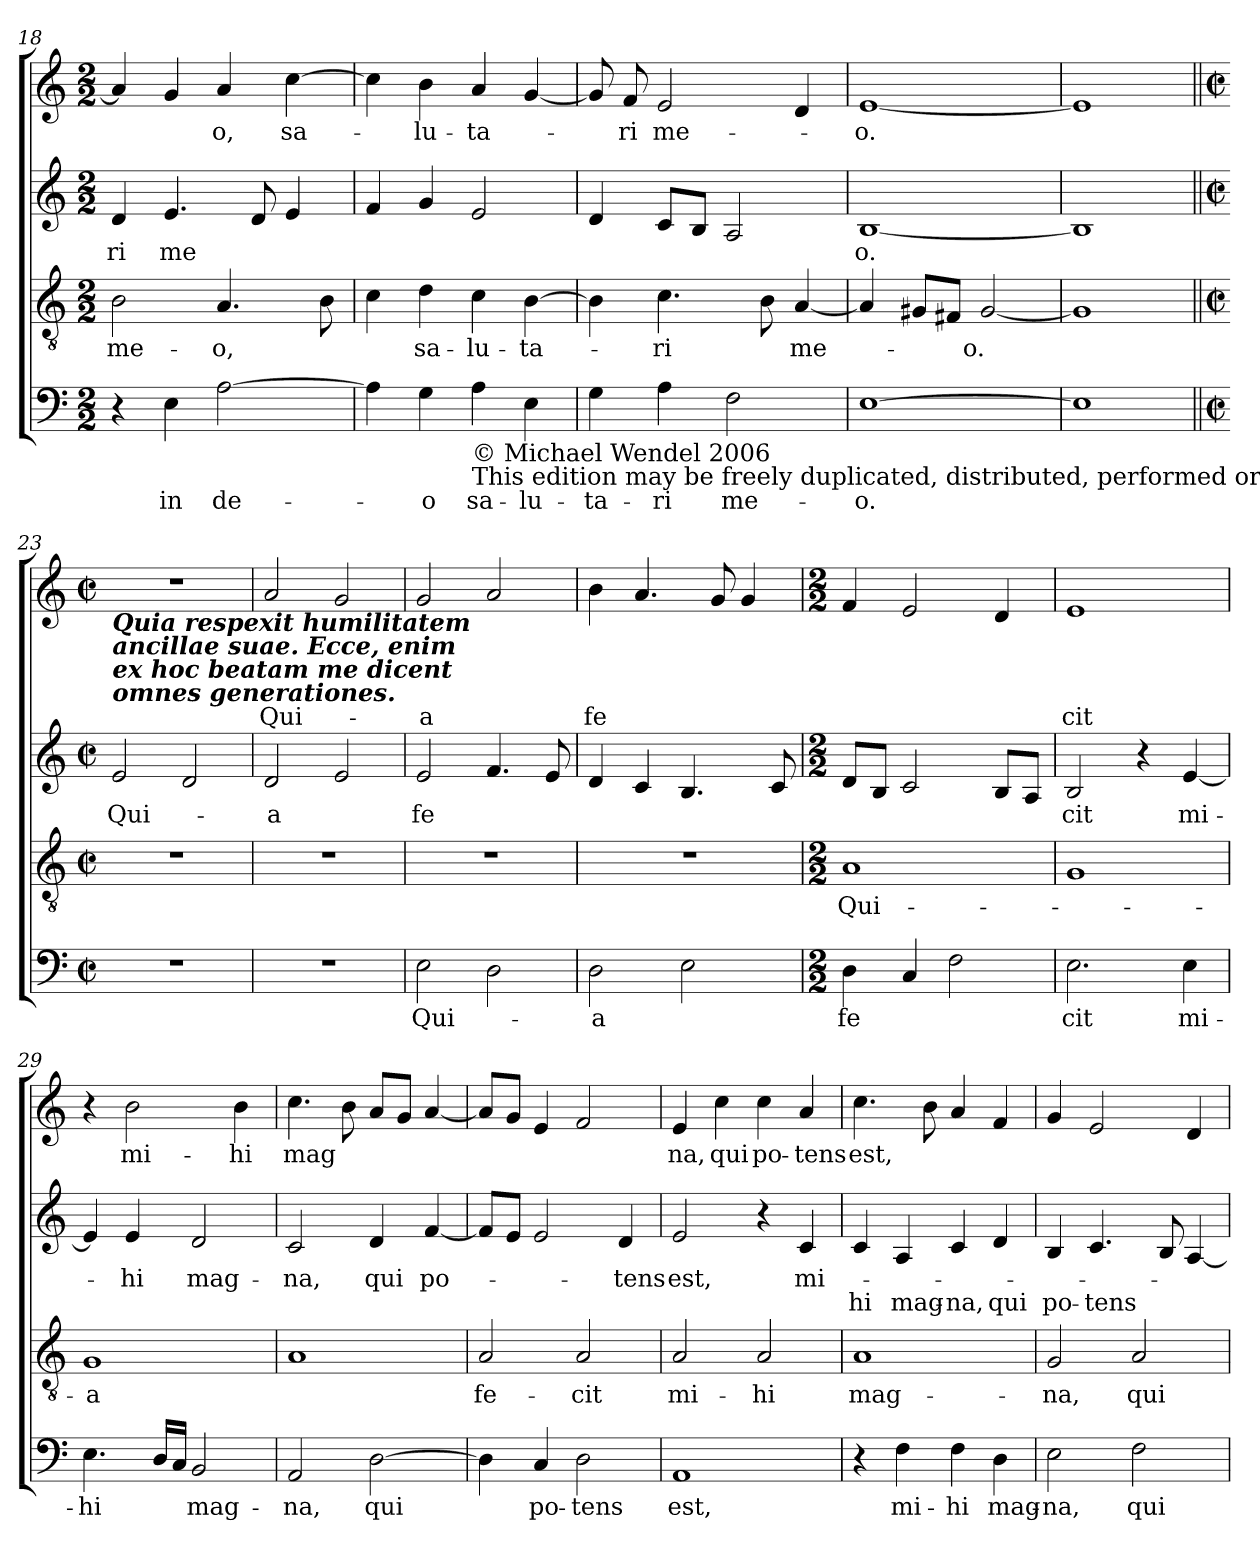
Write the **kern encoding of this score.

**kern	**text	**kern	**text	**kern	**text	**text	**kern	**text
*part4	*part4	*part3	*part3	*part2	*part2	*part2	*part1	*part1
*staff4	*staff4	*staff3	*staff3	*staff2	*staff2	*staff2	*staff1	*staff1
*clefF4	*	*clefGv2	*	*clefG2	*	*	*clefG2	*
*k[]	*	*k[]	*	*k[]	*	*	*k[]	*
*C:	*	*C:	*	*C:	*	*	*C:	*
*M2/2	*	*M2/2	*	*M2/2	*	*	*M2/2	*
=18	=18	=18	=18	=18	=18	=18	=18	=18
!	!	!	!LO:LY:b	!	!LO:LY:b	!	!	!
4r	.	2B\	me-	4d/	-ri	.	4a/]	.
!	!LO:LY:b	!	!	!	!LO:LY:b	!	!	!
4E\	in	.	.	4.e/	me	.	4g/	.
!	!LO:LY:b	!	!LO:LY:b	!	!	!	!	!LO:LY:b
[2A\	de-	4.A/	-o,	.	.	.	4a/	o,
.	.	.	.	8d/	.	.	.	.
!	!	!	!	!	!	!	!	!LO:LY:b
.	.	.	.	4e/	.	.	[4cc\	sa-
.	.	8B\	.	.	.	.	.	.
=19	=19	=19	=19	=19	=19	=19	=19	=19
4A\]	.	4c\	.	4f/	.	.	4cc\]	.
!	!LO:LY:b	!	!LO:LY:b	!	!	!	!	!LO:LY:b
4G\	-o	4d\	sa-	4g/	.	.	4b\	-lu-
!LO:TX:b:t=© Michael Wendel 2006\nThis edition may be freely duplicated, distributed, performed or recorded for non-profit performance or use.	!	!	!	!	!	!	!	!
!	!LO:LY:b	!	!LO:LY:b	!	!	!	!	!LO:LY:b
4A\	sa-	4c\	-lu-	2e/	.	.	4a/	-ta-
!	!LO:LY:b	!	!LO:LY:b	!	!	!	!	!
4E\	-lu-	[4B\	-ta-	.	.	.	[4g/	.
=20	=20	=20	=20	=20	=20	=20	=20	=20
!	!LO:LY:b	!	!	!	!	!	!	!
4G\	-ta-	4B\]	.	4d/	.	.	8g/]	.
!	!	!	!	!	!	!	!	!LO:LY:b
.	.	.	.	.	.	.	8f/	-ri
!	!LO:LY:b	!	!LO:LY:b	!	!	!	!	!LO:LY:b
4A\	-ri	4.c\	-ri	8c/L	.	.	2e/	me-
.	.	.	.	8B/J	.	.	.	.
!	!LO:LY:b	!	!	!	!	!	!	!
2F\	me-	.	.	2A/	.	.	.	.
.	.	8B\	.	.	.	.	.	.
!	!	!	!LO:LY:b	!	!	!	!	!
.	.	[4A/	me-	.	.	.	4d/	.
=21	=21	=21	=21	=21	=21	=21	=21	=21
!	!LO:LY:b	!	!	!	!LO:LY:b	!	!	!LO:LY:b
[1E	-o.	4A/]	.	[1B	o.	.	[1e	-o.
.	.	8G#/L	.	.	.	.	.	.
.	.	8F#/J	.	.	.	.	.	.
!	!	!	!LO:LY:b	!	!	!	!	!
.	.	[2G#/	-o.	.	.	.	.	.
=22	=22	=22	=22	=22	=22	=22	=22	=22
1E]	.	1G#]	.	1B]	.	.	1e]	.
!!LO:PB:g=z
=23||	=23||	=23||	=23||	=23||	=23||	=23||	=23||	=23||
*M2/2	*	*M2/2	*	*M2/2	*	*	*M2/2	*
*met(c|)	*	*met(c|)	*	*met(c|)	*	*	*met(c|)	*
!	!	!	!	!	!	!	!LO:TX:b:Bi:t=Quia respexit humilitatem\nancillae suae. Ecce, enim\nex hoc beatam me dicent\nomnes generationes.	!
!	!	!	!	!	!LO:LY:b	!	!	!
1r	.	1r	.	2e/	Qui-	.	1r	.
.	.	.	.	2d/	.	.	.	.
=24	=24	=24	=24	=24	=24	=24	=24	=24
!	!	!	!	!	!LO:LY:b	!	!	!LO:LY:b
1r	.	1r	.	2d/	-a	.	2a/	Qui-
.	.	.	.	2e/	.	.	2g/	.
=25	=25	=25	=25	=25	=25	=25	=25	=25
!	!LO:LY:b	!	!	!	!LO:LY:b	!	!	!LO:LY:b
2E\	Qui-	1r	.	2e/	fe	.	2g/	-a
2D\	.	.	.	4.f/	.	.	2a/	.
.	.	.	.	8e/	.	.	.	.
=26	=26	=26	=26	=26	=26	=26	=26	=26
!	!LO:LY:b	!	!	!	!	!	!	!LO:LY:b
2D\	-a	1r	.	4d/	.	.	4b\	fe
.	.	.	.	4c/	.	.	4.a/	.
2E\	.	.	.	4.B/	.	.	.	.
.	.	.	.	.	.	.	8g/	.
.	.	.	.	.	.	.	4g/	.
.	.	.	.	8c/	.	.	.	.
!!LO:LB:g=z
=27	=27	=27	=27	=27	=27	=27	=27	=27
*M2/2	*	*M2/2	*	*M2/2	*	*	*M2/2	*
!	!LO:LY:b	!	!LO:LY:b	!	!	!	!	!
4D\	fe	1A	Qui-	8d/L	.	.	4f/	.
.	.	.	.	8B/J	.	.	.	.
4C/	.	.	.	2c/	.	.	2e/	.
2F\	.	.	.	.	.	.	.	.
.	.	.	.	8B/L	.	.	4d/	.
.	.	.	.	8A/J	.	.	.	.
=28	=28	=28	=28	=28	=28	=28	=28	=28
!	!LO:LY:b	!	!	!	!LO:LY:b	!	!	!LO:LY:b
2.E\	cit	1G	.	2B/	cit	.	1e	cit
.	.	.	.	4r	.	.	.	.
!	!LO:LY:b	!	!	!	!LO:LY:b	!	!	!
4E\	mi-	.	.	[4e/	mi-	.	.	.
=29	=29	=29	=29	=29	=29	=29	=29	=29
!	!LO:LY:b	!	!LO:LY:b	!	!	!	!	!
4.E\	-hi	1G	-a	4e/]	.	.	4r	.
!	!	!	!	!	!LO:LY:b	!	!	!LO:LY:b
.	.	.	.	4e/	-hi	.	2b\	mi-
16D/LL	.	.	.	.	.	.	.	.
16C/JJ	.	.	.	.	.	.	.	.
!	!LO:LY:b	!	!	!	!LO:LY:b	!	!	!
2BB/	mag-	.	.	2d/	mag-	.	.	.
!	!	!	!	!	!	!	!	!LO:LY:b
.	.	.	.	.	.	.	4b\	-hi
=30	=30	=30	=30	=30	=30	=30	=30	=30
!	!LO:LY:b	!	!	!	!LO:LY:b	!	!	!LO:LY:b
2AA/	-na,	1A	.	2c/	-na,	.	4.cc\	mag
.	.	.	.	.	.	.	8b\	.
!	!LO:LY:b	!	!	!	!LO:LY:b	!	!	!
[2D\	qui	.	.	4d/	qui	.	8a/L	.
.	.	.	.	.	.	.	8g/J	.
!	!	!	!	!	!LO:LY:b	!	!	!
.	.	.	.	[4f/	po-	.	[4a/	.
=31	=31	=31	=31	=31	=31	=31	=31	=31
!	!	!	!LO:LY:b	!	!	!	!	!
4D\]	.	2A/	fe-	8f/L]	.	.	8a/L]	.
.	.	.	.	8e/J	.	.	8g/J	.
!	!LO:LY:b	!	!	!	!	!	!	!
4C/	po-	.	.	2e/	.	.	4e/	.
!	!LO:LY:b	!	!LO:LY:b	!	!	!	!	!
2D\	-tens	2A/	-cit	.	.	.	2f/	.
!	!	!	!	!	!LO:LY:b	!	!	!
.	.	.	.	4d/	-tens	.	.	.
=32	=32	=32	=32	=32	=32	=32	=32	=32
!	!LO:LY:b	!	!LO:LY:b	!	!LO:LY:b	!	!	!LO:LY:b
1AA	est,	2A/	mi-	2e/	est,	.	4e/	na,
!	!	!	!	!	!	!	!	!LO:LY:b
.	.	.	.	.	.	.	4cc\	qui
!	!	!	!LO:LY:b	!	!	!	!	!LO:LY:b
.	.	2A/	-hi	4r	.	.	4cc\	po-
!	!	!	!	!	!LO:LY:b	!	!	!LO:LY:b
.	.	.	.	4c/	mi-	.	4a/	-tens
!!LO:LB:g=z
=33	=33	=33	=33	=33	=33	=33	=33	=33
!	!	!	!LO:LY:b	!	!	!LO:LY:b	!	!LO:LY:b
4r	.	1A	mag-	4c/	.	­hi	4.cc\	est,
!	!LO:LY:b	!	!	!	!	!LO:LY:b	!	!
4F\	mi-	.	.	4A/	.	mag-	.	.
.	.	.	.	.	.	.	8b\	.
!	!LO:LY:b	!	!	!	!	!LO:LY:b	!	!
4F\	-hi	.	.	4c/	.	-na,	4a/	.
!	!LO:LY:b	!	!	!	!	!LO:LY:b	!	!
4D\	mag-	.	.	4d/	.	qui	4f/	.
=34	=34	=34	=34	=34	=34	=34	=34	=34
!	!LO:LY:b	!	!LO:LY:b	!	!	!LO:LY:b	!	!
2E\	-na,	2G/	-na,	4B/	.	po-	4g/	.
!	!	!	!	!	!	!LO:LY:b	!	!
.	.	.	.	4.c/	.	-tens	2e/	.
!	!LO:LY:b	!	!LO:LY:b	!	!	!	!	!
2F\	qui	2A/	qui	.	.	.	.	.
.	.	.	.	8B/	.	.	.	.
.	.	.	.	[4A/	.	.	4d/	.
=	=	=	=	=	=	=	=	=
*-	*-	*-	*-	*-	*-	*-	*-	*-
